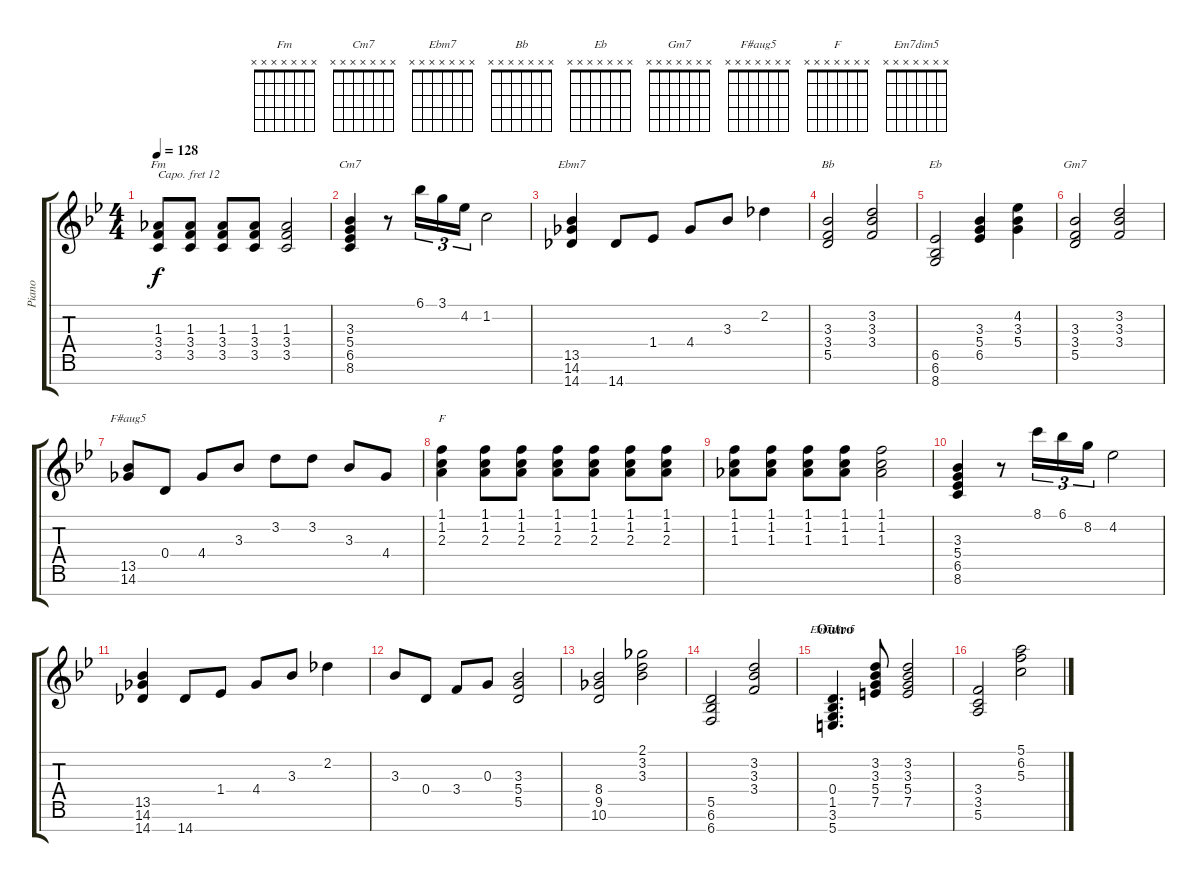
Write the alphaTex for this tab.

\track ("Piano" "Piano") {instrument acousticgrandpiano}
\staff {score tabs}
\capo 12
\tuning (E4 B3 G3 D3 A2 E2 B1) {hide}
\chord ("Fm" x x x x x x x)
\chord ("Cm7" x x x x x x x)
\chord ("Ebm7" x x x x x x x)
\chord ("Bb" x x x x x x x)
\chord ("Eb" x x x x x x x)
\chord ("Gm7" x x x x x x x)
\chord ("F#aug5" x x x x x x x)
\chord ("F" x x x x x x x)
\chord ("Em7dim5" x x x x x x x)
\ts (4 4)
\tempo 128
\clef g2
\ks bb
(1.3 3.4 3.5).8{ch "Fm" dy f} (1.3 3.4 3.5).8 (1.3 3.4 3.5).8 (1.3 3.4 3.5).8 (1.3 3.4 3.5).2 |
(3.3 5.4 6.5 8.6).4{ch "Cm7"} r.8 6.1.16{tu (3 2)} 3.1.16{tu (3 2)} 4.2.16{tu (3 2)} 1.2.2 |
(13.5 14.6 14.7).4{ch "Ebm7"} 14.7.8 1.4.8 4.4.8 3.3.8 2.2.4 |
(3.3 3.4 5.5).2{ch "Bb"} (3.2 3.3 3.4).2 |
(6.5 6.6 8.7).2{ch "Eb"} (3.3 5.4 6.5).4 (4.2 3.3 5.4).4 |
(3.3 3.4 5.5).2{ch "Gm7"} (3.2 3.3 3.4).2 |
(13.5 14.6).8{ch "F#aug5"} 0.4.8 4.4.8 3.3.8 3.2.8 3.2.8 3.3.8 4.4.8 |
(1.1 1.2 2.3).4{ch "F"} (1.1 1.2 2.3).8 (1.1 1.2 2.3).8 (1.1 1.2 2.3).8 (1.1 1.2 2.3).8 (1.1 1.2 2.3).8 (1.1 1.2 2.3).8 |
(1.1 1.2 1.3).8 (1.1 1.2 1.3).8 (1.1 1.2 1.3).8 (1.1 1.2 1.3).8 (1.1 1.2 1.3).2 |
(3.3 5.4 6.5 8.6).4 r.8 8.1.16{tu (3 2)} 6.1.16{tu (3 2)} 8.2.16{tu (3 2)} 4.2.2 |
(13.5 14.6 14.7).4 14.7.8 1.4.8 4.4.8 3.3.8 2.2.4 |
3.3.8 0.4.8 3.4.8 0.3.8 (3.3 5.4 5.5).2 |
(8.4 9.5 10.6).2 (2.1 3.2 3.3).2 |
(5.5 6.6 6.7).2 (3.2 3.3 3.4).2 |
\section ("" "Outro")
(0.4 1.5 3.6 5.7).4{d ch "Em7dim5"} (3.2 3.3 5.4 7.5).8 (3.2 3.3 5.4 7.5).2 |
(3.4 3.5 5.6).2 (5.1 6.2 5.3).2
